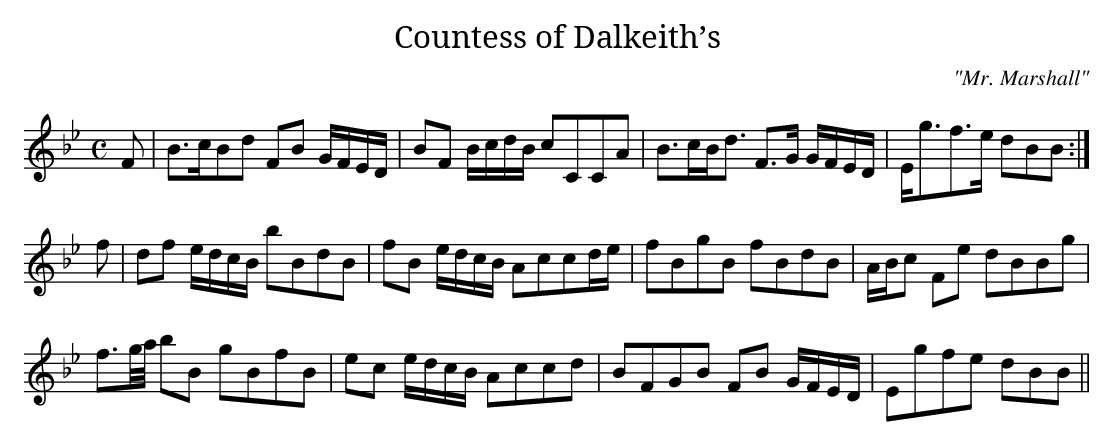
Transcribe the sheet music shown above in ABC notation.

X:1
T:Countess of Dalkeith’s
C:"Mr. Marshall"
M:C
L:1/16
K:Bb
F2|B3cB2d2 F2B2 GFED|B2F2 BcdB c2C2C2A2|B3cBd3 F3G GFED|Eg3f3e d2B2B2:|
f2|d2f2 edcB b2B2d2B2|f2B2 edcB A2c2c2de|f2B2g2B2 f2B2d2B2|ABc2 F2e2 d2B2B2g2|
f3g/a/ b2B2 g2B2f2B2|e2c2 edcB A2c2c2d2|B2F2G2B2 F2B2 GFED|E2g2f2e2 d2B2B2||
